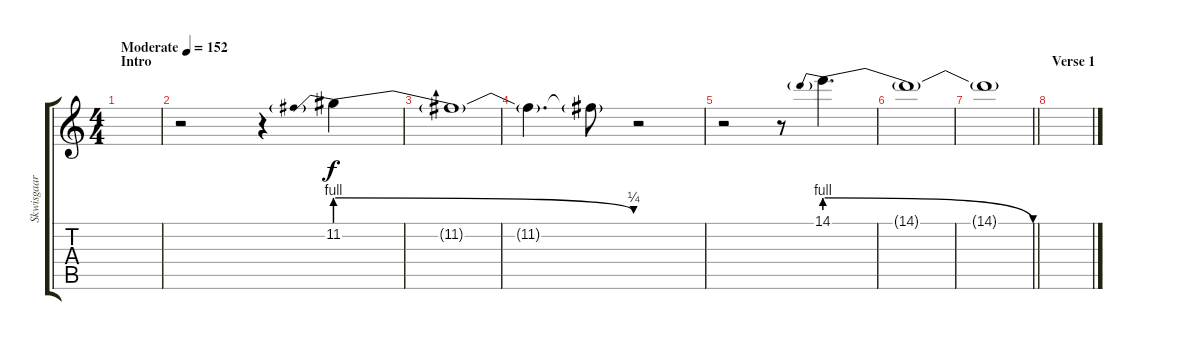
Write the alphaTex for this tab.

\track ("Skwisgaar Skwigelf (Fill Guitar 2)" "Skwisgaar ") {instrument distortionguitar}
\staff {score tabs}
\tuning (C4 G3 Eb3 Bb2 F2 C2) {hide}
\ts (4 4)
\section ("" "Intro")
\tempo (152 "Moderate")
\clef g2
\ks c
|
r.2 r.4 11.2{be (prebendrelease 0 4 60 1)}.4 |
11.2{t}.1 |
11.2{t}.4{d} 11.2{t}.8 r.2 |
r.2 r.8 14.1{be (prebendrelease 0 4 60 0)}.4{d} |
14.1{t}.1 |
\barLineRight lightlight
14.1{t}.1 |
\section ("" "Verse 1")
